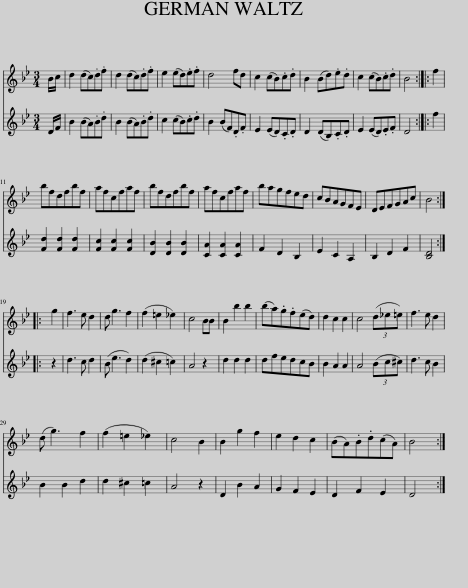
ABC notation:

X:1
%%score 1 2
L:1/8
M:3/4
I:linebreak $
K:Bb
V:1 treble
V:2 treble
V:1
 B/c/ | d2 (dc).d.f | d2 (dc).d.f | e2 (ed).e.f | d4 fd | %5
 c2 (cB).c.d | B2 (Bd).e.d | c2 (cB).c.d | B4 :: f2 |$ %10
 bfdfbf | afcfaf | bfdfbf | afcfaf | bagfed | %15
 cBAGFE | DEFGAc | B4 ::$ g2 | f3 e d2 | %20
 d g3 f2 | (f2 =e2 _e2) | c4 BB | B2 b2 b2 | (ba).g.f(ed) | %25
 d2 c2 c2 | c4 (3(d_e=e) | f3 e d2 |$ (d g3) f2 | (f2 =e2 _e2) | %30
 c4 B2 | B2 g2 f2 | e2 d2 c2 | (BA).B.d(cA) | B4 :| %35
V:2
 D/F/ | B2 (BA).B.d | B2 (BA).B.d | c2 (cB).c.d | B2 (BF).D.F | %5
 E2 (ED).C.D | D2 (DB,).C.D | E2 (ED).E.F | D4 :: f2 |$ %10
 [Fd]2 [Fd]2 [Fd]2 | [Fc]2 [Fc]2 [Fc]2 | [DB]2 [DB]2 [DB]2 | [CA]2 [CA]2 [CA]2 | F2 D2 B,2 | %15
 E2 C2 A,2 | B,2 D2 F2 | [B,D]4 ::$ z2 | d3 c d2 | %20
 (B e3 d2) | (d2 ^c2 =c2) | A4 z2 | d2 d2 d2 | dfedcB | %25
 B2 A2 A2 | A4 (3(Bc^c) | d3 c B2 |$ B2 B2 d2 | d2 ^c2 =c2 | %30
 A4 z2 | D2 B2 A2 | G2 F2 E2 | D2 F2 E2 | D4 :| %35
